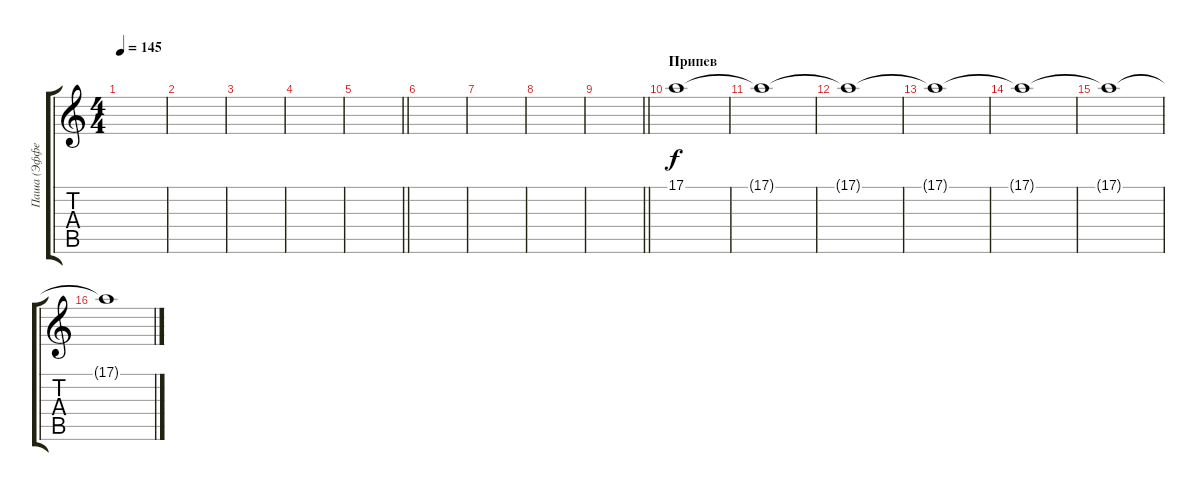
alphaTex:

\track ("Паша (Эффект)" "Паша (Эффе") {instrument pad4choir}
\staff {score tabs}
\tuning (E4 B3 G3 D3 A2 E2) {hide}
\ts (4 4)
\tempo 145
\clef g2
\ks c
|
|
|
|
\barLineRight lightlight
|
|
|
|
\barLineRight lightlight
|
\section ("" "Припев")
17.1.1 |
17.1{t}.1 |
17.1{t}.1 |
17.1{t}.1 |
17.1{t}.1 |
17.1{t}.1 |
17.1{t}.1
